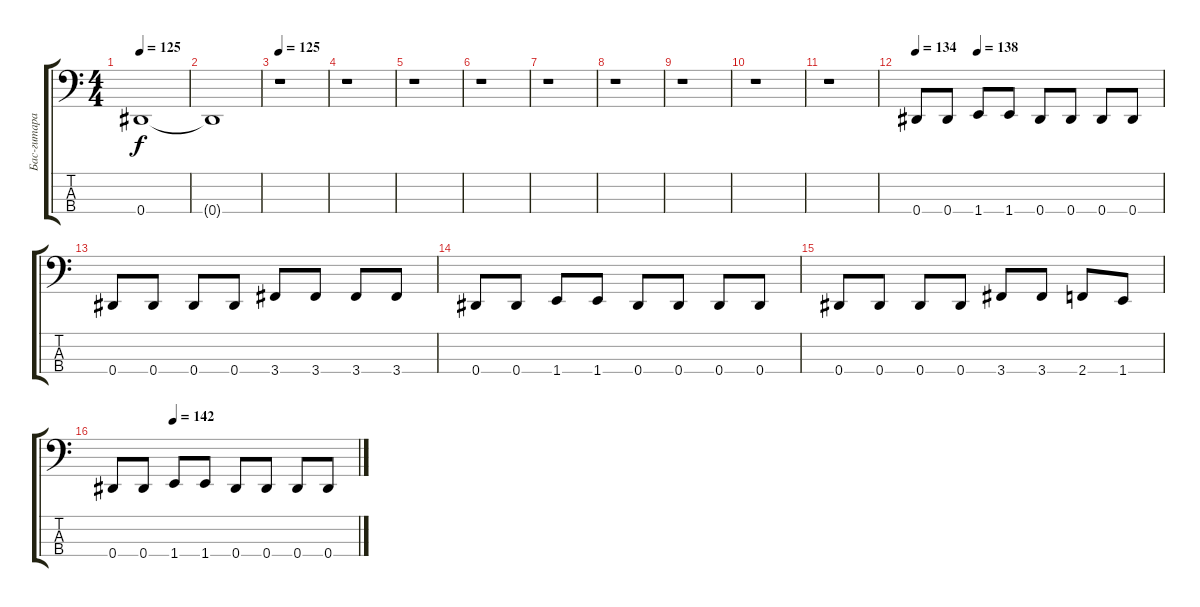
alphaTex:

\track ("Бас-гитара Araya" "Бас-гитара") {instrument electricbasspick}
\staff {score tabs}
\tuning (Gb2 Db2 Ab1 Eb1) {hide}
\ts (4 4)
\tempo 125
\clef f4
\ks c
0.4{t}.1{dy f} |
0.4{t}.1 |
\tempo 125
r.1 |
r.1 |
r.1 |
r.1 |
r.1 |
r.1 |
r.1 |
r.1 |
r.1 |
\tempo 134
\tempo (138 0.25)
0.4.8 0.4.8 1.4.8 1.4.8 0.4.8 0.4.8 0.4.8 0.4.8 |
0.4.8 0.4.8 0.4.8 0.4.8 3.4.8 3.4.8 3.4.8 3.4.8 |
0.4.8 0.4.8 1.4.8 1.4.8 0.4.8 0.4.8 0.4.8 0.4.8 |
0.4.8 0.4.8 0.4.8 0.4.8 3.4.8 3.4.8 2.4.8 1.4.8 |
\tempo (142 0.25)
0.4.8 0.4.8 1.4.8 1.4.8 0.4.8 0.4.8 0.4.8 0.4.8
